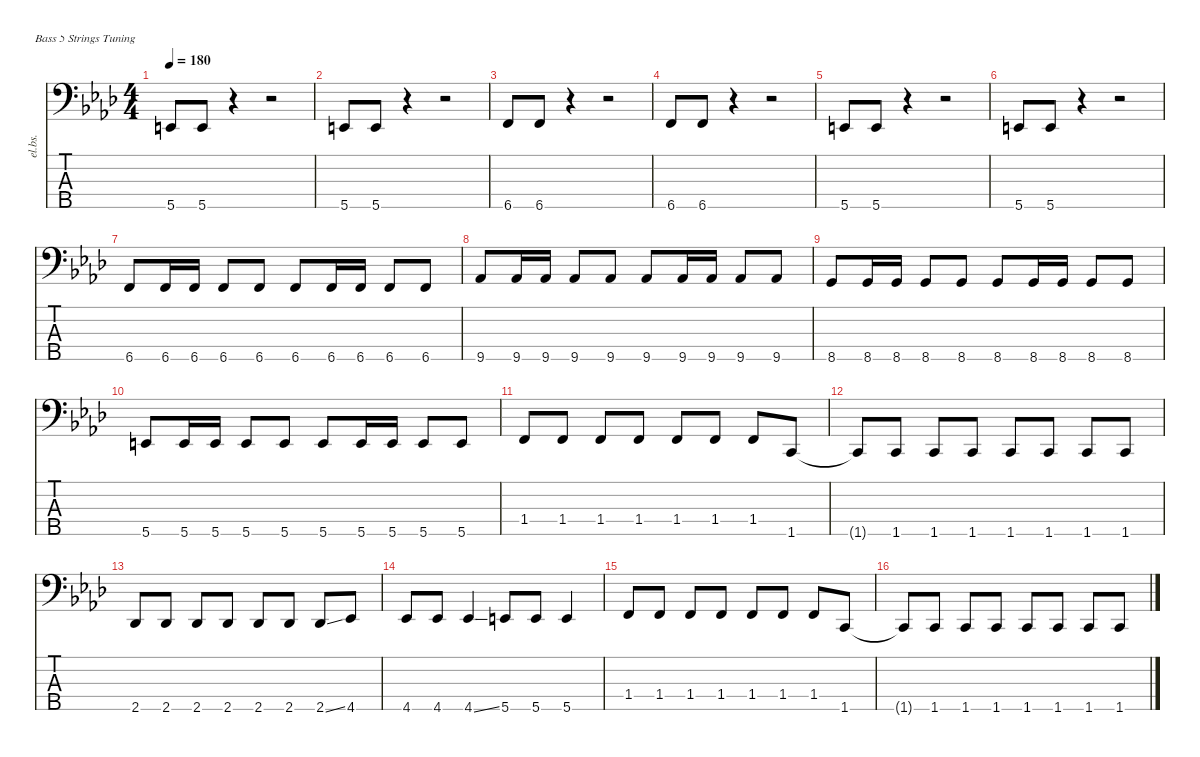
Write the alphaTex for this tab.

\defaultSystemsLayout 4
\hideDynamics
\bracketExtendMode nobrackets
\otherSystemsTrackNameOrientation horizontal
\track ("Bass" "el.bs.") {instrument electricbasspick}
\staff {score tabs}
\tuning (G2 D2 A1 E1 B0)
\ts (4 4)
\tempo 180
\clef f4
\ks fminor
5.5{acc forcenatural}.8{dy f beam Up} 5.5{acc forcenatural}.8{beam Up} r.4{beam Up} r.2{beam Up} |
5.5{acc forcenatural}.8{beam Up} 5.5{acc forcenatural}.8{beam Up} r.4{beam Up} r.2{beam Up} |
6.5{acc forcenatural}.8{beam Up} 6.5{acc forcenatural}.8{beam Up} r.4{beam Up} r.2{beam Up} |
6.5{acc forcenatural}.8{beam Up} 6.5{acc forcenatural}.8{beam Up} r.4{beam Up} r.2{beam Up} |
5.5{acc forcenatural}.8{beam Up} 5.5{acc forcenatural}.8{beam Up} r.4{beam Up} r.2{beam Up} |
5.5{acc forcenatural}.8{beam Up} 5.5{acc forcenatural}.8{beam Up} r.4{beam Up} r.2{beam Up} |
6.5{acc forcenatural}.8{beam Up} 6.5{acc forcenatural}.16{beam Up} 6.5{acc forcenatural}.16{beam Up} 6.5{acc forcenatural}.8{beam Up} 6.5{acc forcenatural}.8{beam Up} 6.5{acc forcenatural}.8{beam Up} 6.5{acc forcenatural}.16{beam Up} 6.5{acc forcenatural}.16{beam Up} 6.5{acc forcenatural}.8{beam Up} 6.5{acc forcenatural}.8{beam Up} |
9.5{acc b}.8 9.5{acc b}.16 9.5{acc b}.16 9.5{acc b}.8 9.5{acc b}.8 9.5{acc b}.8 9.5{acc b}.16 9.5{acc b}.16 9.5{acc b}.8 9.5{acc b}.8 |
8.5{acc forcenatural}.8{beam Up} 8.5{acc forcenatural}.16{beam Up} 8.5{acc forcenatural}.16{beam Up} 8.5{acc forcenatural}.8{beam Up} 8.5{acc forcenatural}.8{beam Up} 8.5{acc forcenatural}.8{beam Up} 8.5{acc forcenatural}.16{beam Up} 8.5{acc forcenatural}.16{beam Up} 8.5{acc forcenatural}.8{beam Up} 8.5{acc forcenatural}.8{beam Up} |
5.5{acc forcenatural}.8{beam Up} 5.5{acc forcenatural}.16{beam Up} 5.5{acc forcenatural}.16{beam Up} 5.5{acc forcenatural}.8{beam Up} 5.5{acc forcenatural}.8{beam Up} 5.5{acc forcenatural}.8{beam Up} 5.5{acc forcenatural}.16{beam Up} 5.5{acc forcenatural}.16{beam Up} 5.5{acc forcenatural}.8{beam Up} 5.5{acc forcenatural}.8{beam Up} |
1.4{acc forcenatural}.8{beam Up} 1.4{acc forcenatural}.8{beam Up} 1.4{acc forcenatural}.8{beam Up} 1.4{acc forcenatural}.8{beam Up} 1.4{acc forcenatural}.8{beam Up} 1.4{acc forcenatural}.8{beam Up} 1.4{acc forcenatural}.8{beam Up} 1.5{acc forcenatural}.8{beam Up} |
1.5{t acc forcenatural}.8{beam Up} 1.5{acc forcenatural}.8{beam Up} 1.5{acc forcenatural}.8{beam Up} 1.5{acc forcenatural}.8{beam Up} 1.5{acc forcenatural}.8{beam Up} 1.5{acc forcenatural}.8{beam Up} 1.5{acc forcenatural}.8{beam Up} 1.5{acc forcenatural}.8{beam Up} |
2.5{acc b}.8 2.5{acc b}.8 2.5{acc b}.8 2.5{acc b}.8 2.5{acc b}.8 2.5{acc b}.8 2.5{ss acc b}.8 4.5{acc b}.8 |
4.5{acc b}.8 4.5{acc b}.8 4.5{ss acc b}.4 5.5{acc forcenatural}.8{beam Up} 5.5{acc forcenatural}.8{beam Up} 5.5{acc forcenatural}.4{beam Up} |
1.4{acc forcenatural}.8{beam Up} 1.4{acc forcenatural}.8{beam Up} 1.4{acc forcenatural}.8{beam Up} 1.4{acc forcenatural}.8{beam Up} 1.4{acc forcenatural}.8{beam Up} 1.4{acc forcenatural}.8{beam Up} 1.4{acc forcenatural}.8{beam Up} 1.5{acc forcenatural}.8{beam Up} |
1.5{t acc forcenatural}.8{beam Up} 1.5{acc forcenatural}.8{beam Up} 1.5{acc forcenatural}.8{beam Up} 1.5{acc forcenatural}.8{beam Up} 1.5{acc forcenatural}.8{beam Up} 1.5{acc forcenatural}.8{beam Up} 1.5{acc forcenatural}.8{beam Up} 1.5{acc forcenatural}.8{beam Up}
